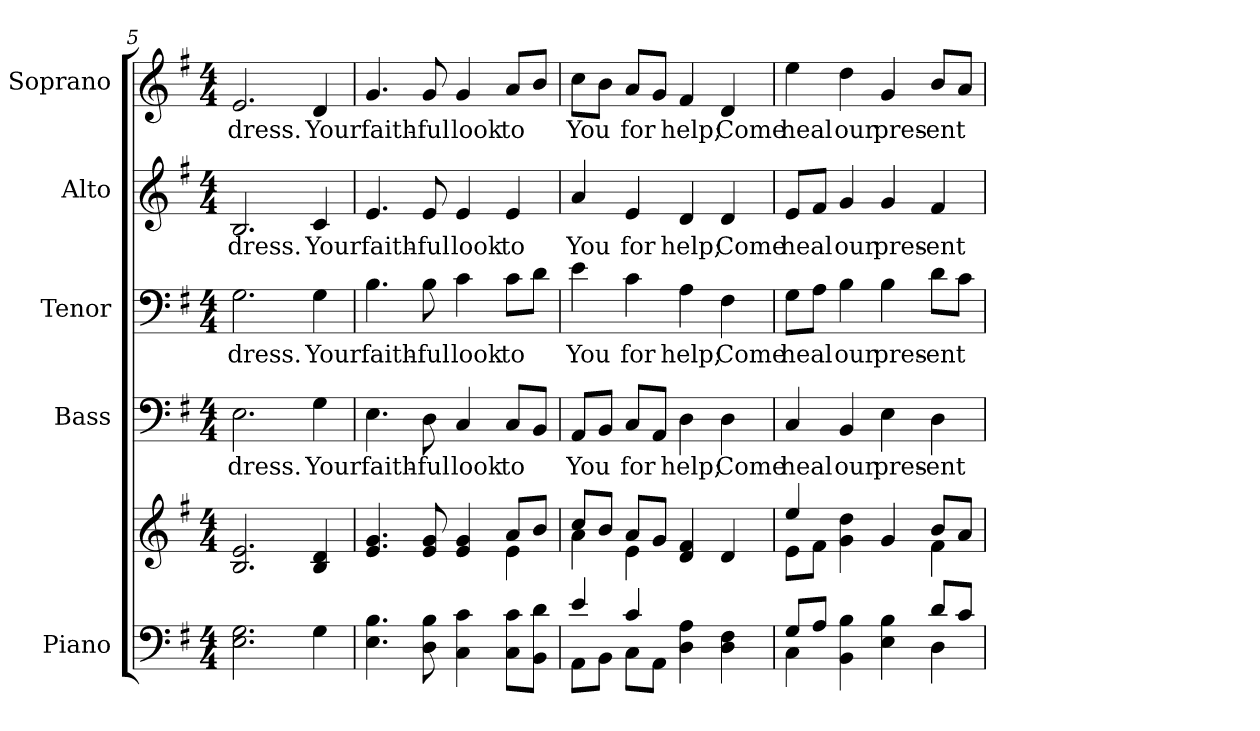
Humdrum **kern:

**kern	**kern	**kern	**text	**kern	**text	**kern	**text	**kern	**text
*part5	*part5	*part4	*part4	*part3	*part3	*part2	*part2	*part1	*part1
*staff6	*staff5	*staff4	*staff4	*staff3	*staff3	*staff2	*staff2	*staff1	*staff1
*I"Piano	*	*I"Bass	*	*I"Tenor	*	*I"Alto	*	*I"Soprano	*
*I'Pno.	*	*I'B.	*	*I'T.	*	*I'A.	*	*I'S.	*
*clefF4	*clefG2	*clefF4	*	*clefF4	*	*clefG2	*	*clefG2	*
*k[f#]	*k[f#]	*k[f#]	*	*k[f#]	*	*k[f#]	*	*k[f#]	*
*G:	*G:	*G:	*	*G:	*	*G:	*	*G:	*
*M4/4	*M4/4	*M4/4	*	*M4/4	*	*M4/4	*	*M4/4	*
=5	=5	=5	=5	=5	=5	=5	=5	=5	=5
!	!	!	!LO:LY:b:color=#000000	!	!	!	!	!	!
!	!	!	!	!	!LO:LY:b:color=#000000	!	!	!	!
!	!	!	!	!	!	!	!LO:LY:b:color=#000000	!	!
!	!	!	!	!	!	!	!	!	!LO:LY:b:color=#000000
2.Ei\ 2.Gi	2.Bi/ 2.ei	2.Ei\	-dress.	2.Gi\	-dress.	2.Bi/	-dress.	2.ei/	-dress.
!	!	!	!LO:LY:b:color=#000000	!	!	!	!	!	!
!	!	!	!	!	!LO:LY:b:color=#000000	!	!	!	!
!	!	!	!	!	!	!	!LO:LY:b:color=#000000	!	!
!	!	!	!	!	!	!	!	!	!LO:LY:b:color=#000000
4Gi\	4Bi/ 4di	4Gi\	Your	4Gi\	Your	4ci/	Your	4di/	Your
!!LO:PB:g=z
=6	=6	=6	=6	=6	=6	=6	=6	=6	=6
*	*^	*	*	*	*	*	*	*	*
!	!	!	!	!LO:LY:b:color=#000000	!	!	!	!	!	!
!	!	!	!	!	!	!LO:LY:b:color=#000000	!	!	!	!
!	!	!	!	!	!	!	!	!LO:LY:b:color=#000000	!	!
!	!	!	!	!	!	!	!	!	!	!LO:LY:b:color=#000000
4.Ei\ 4.Bi	4.ei/ 4.gi	2ryy	4.Ei\	faith-	4.Bi\	faith-	4.ei/	faith-	4.gi/	faith-
!	!	!	!	!LO:LY:b:color=#000000	!	!	!	!	!	!
!	!	!	!	!	!	!LO:LY:b:color=#000000	!	!	!	!
!	!	!	!	!	!	!	!	!LO:LY:b:color=#000000	!	!
!	!	!	!	!	!	!	!	!	!	!LO:LY:b:color=#000000
8Di\ 8Bi	8ei/ 8gi	.	8Di\	-ful	8Bi\	-ful	8ei/	-ful	8gi/	-ful
!	!	!	!	!LO:LY:b:color=#000000	!	!	!	!	!	!
!	!	!	!	!	!	!LO:LY:b:color=#000000	!	!	!	!
!	!	!	!	!	!	!	!	!LO:LY:b:color=#000000	!	!
!	!	!	!	!	!	!	!	!	!	!LO:LY:b:color=#000000
4Ci\ 4ci	4ei/ 4gi	4ryy	4Ci/	look	4ci\	look	4ei/	look	4gi/	look
!	!	!	!	!LO:LY:b:color=#000000	!	!	!	!	!	!
!	!	!	!	!	!	!LO:LY:b:color=#000000	!	!	!	!
!	!	!	!	!	!	!	!	!LO:LY:b:color=#000000	!	!
!	!	!	!	!	!	!	!	!	!	!LO:LY:b:color=#000000
8Ci\ 8ciL	8ai/L	4ei\	8Ci/L	to	8ci\L	to	4ei/	to	8ai/L	to
8BBi\ 8diJ	8bi/J	.	8BBi/J	.	8di\J	.	.	.	8bi/J	.
=7	=7	=7	=7	=7	=7	=7	=7	=7	=7	=7
*^	*	*	*	*	*	*	*	*	*	*
!	!	!	!	!	!LO:LY:b:color=#000000	!	!	!	!	!	!
!	!	!	!	!	!	!	!LO:LY:b:color=#000000	!	!	!	!
!	!	!	!	!	!	!	!	!	!LO:LY:b:color=#000000	!	!
!	!	!	!	!	!	!	!	!	!	!	!LO:LY:b:color=#000000
4ei/	8AAi\L	8cci/L	4ai\	8AAi/L	You	4ei\	You	4ai/	You	8cci\L	You
.	8BBi\J	8bi/J	.	8BBi/J	.	.	.	.	.	8bi\J	.
!	!	!	!	!	!LO:LY:b:color=#000000	!	!	!	!	!	!
!	!	!	!	!	!	!	!LO:LY:b:color=#000000	!	!	!	!
!	!	!	!	!	!	!	!	!	!LO:LY:b:color=#000000	!	!
!	!	!	!	!	!	!	!	!	!	!	!LO:LY:b:color=#000000
4ci/	8Ci\L	8ai/L	4ei\	8Ci/L	for	4ci\	for	4ei/	for	8ai/L	for
.	8AAi\J	8gi/J	.	8AAi/J	.	.	.	.	.	8gi/J	.
!	!	!	!	!	!LO:LY:b:color=#000000	!	!	!	!	!	!
!	!	!	!	!	!	!	!LO:LY:b:color=#000000	!	!	!	!
!	!	!	!	!	!	!	!	!	!LO:LY:b:color=#000000	!	!
!	!	!	!	!	!	!	!	!	!	!	!LO:LY:b:color=#000000
4Di\ 4Ai	2ryy	4di/ 4f#i	2ryy	4Di\	help;	4Ai\	help;	4di/	help;	4f#i/	help;
!	!	!	!	!	!LO:LY:b:color=#000000	!	!	!	!	!	!
!	!	!	!	!	!	!	!LO:LY:b:color=#000000	!	!	!	!
!	!	!	!	!	!	!	!	!	!LO:LY:b:color=#000000	!	!
!	!	!	!	!	!	!	!	!	!	!	!LO:LY:b:color=#000000
4Di\ 4F#i	.	4di/	.	4Di\	Come	4F#i\	Come	4di/	Come	4di/	Come
=8	=8	=8	=8	=8	=8	=8	=8	=8	=8	=8	=8
!	!	!	!	!	!LO:LY:b:color=#000000	!	!	!	!	!	!
!	!	!	!	!	!	!	!LO:LY:b:color=#000000	!	!	!	!
!	!	!	!	!	!	!	!	!	!LO:LY:b:color=#000000	!	!
!	!	!	!	!	!	!	!	!	!	!	!LO:LY:b:color=#000000
8Gi/L	4Ci\	4eei/	8ei\L	4Ci/	heal	8Gi\L	heal	8ei/L	heal	4eei\	heal
8Ai/J	.	.	8f#i\J	.	.	8Ai\J	.	8f#i/J	.	.	.
!	!	!	!	!	!LO:LY:b:color=#000000	!	!	!	!	!	!
!	!	!	!	!	!	!	!LO:LY:b:color=#000000	!	!	!	!
!	!	!	!	!	!	!	!	!	!LO:LY:b:color=#000000	!	!
!	!	!	!	!	!	!	!	!	!	!	!LO:LY:b:color=#000000
4BBi\ 4Bi	4ryy	4gi\ 4ddi	4ryy	4BBi/	our	4Bi\	our	4gi/	our	4ddi\	our
!	!	!	!	!	!LO:LY:b:color=#000000	!	!	!	!	!	!
!	!	!	!	!	!	!	!LO:LY:b:color=#000000	!	!	!	!
!	!	!	!	!	!	!	!	!	!LO:LY:b:color=#000000	!	!
!	!	!	!	!	!	!	!	!	!	!	!LO:LY:b:color=#000000
4Ei\ 4Bi	4ryy	4gi/	4ryy	4Ei\	pres-	4Bi\	pres-	4gi/	pres-	4gi/	pres-
!	!	!	!	!	!LO:LY:b:color=#000000	!	!	!	!	!	!
!	!	!	!	!	!	!	!LO:LY:b:color=#000000	!	!	!	!
!	!	!	!	!	!	!	!	!	!LO:LY:b:color=#000000	!	!
!	!	!	!	!	!	!	!	!	!	!	!LO:LY:b:color=#000000
8di/L	4Di\	8bi/L	4f#i\	4Di\	-ent	8di\L	-ent	4f#i/	-ent	8bi/L	-ent
8ci/J	.	8ai/J	.	.	.	8ci\J	.	.	.	8ai/J	.
*v	*v	*	*	*	*	*	*	*	*	*	*
*	*v	*v	*	*	*	*	*	*	*	*
=	=	=	=	=	=	=	=	=	=
*-	*-	*-	*-	*-	*-	*-	*-	*-	*-
